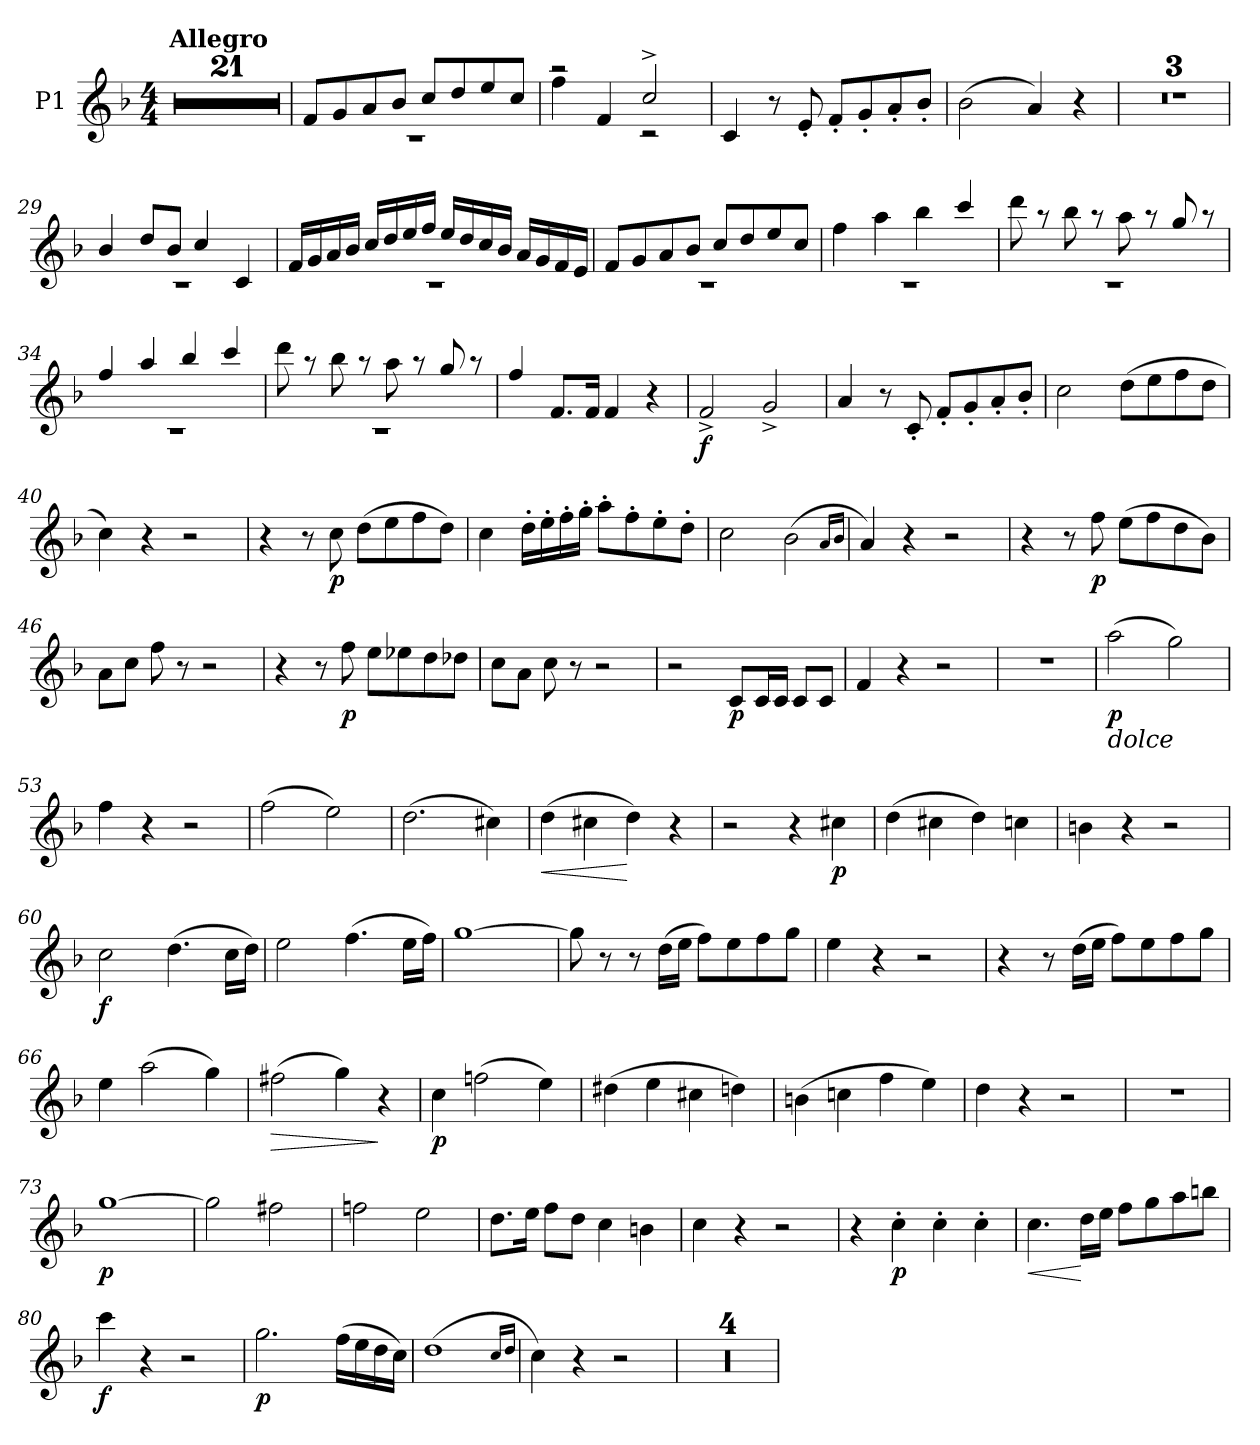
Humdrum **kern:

**kern	**dynam
*part1	*part1
*staff1	*staff1
*I"P1	*
*clefG2	*
*k[b-]	*
*F:	*
*M4/4	*
*MM120	*
=1	=1
!LO:TX:a:B:t=Allegro	!
1r	.
=2	=2
1r	.
=3	=3
1r	.
=4	=4
1r	.
=5	=5
1r	.
=6	=6
1r	.
=7	=7
1r	.
=8	=8
1r	.
=9	=9
1r	.
=10	=10
1r	.
=11	=11
1r	.
=12	=12
1r	.
=13	=13
1r	.
=14	=14
1r	.
=15	=15
1r	.
=16	=16
1r	.
=17	=17
1r	.
=18	=18
1r	.
=19	=19
1r	.
=20	=20
1r	.
=21	=21
1r	.
=22	=22
*^	*
8f!/L	1rc	.
8g!/	.	.
8a!/	.	.
8b-!/J	.	.
8cc!/L	.	.
8dd!/	.	.
8ee!/	.	.
8cc!/J	.	.
=23	=23	=23
2raa	4ff!\	.
.	4f!/	.
2cc^>/	2rd	.
*v	*v	*
!!LO:LB:g=z
=24	=24
4c/	.
8r	.
8e'</	.
8f'</L	.
8g'</	.
8a'</	.
8b-'</J	.
=25	=25
(>2b-\	.
4a/)	.
4r	.
=26	=26
1r	.
=27	=27
1r	.
=28	=28
1r	.
=29	=29
*^	*
4b-!/	1rc	.
8dd!/L	.	.
8b-!/J	.	.
4cc!/	.	.
4c!/	.	.
!!LO:LB:g=z	!!
=30	=30	=30
16f!/LL	1rc	.
16g!/	.	.
16a!/	.	.
16b-!/JJ	.	.
16cc!/LL	.	.
16dd!/	.	.
16ee!/	.	.
16ff!/JJ	.	.
16ee!/LL	.	.
16dd!/	.	.
16cc!/	.	.
16b-!/JJ	.	.
16a!/LL	.	.
16g!/	.	.
16f!/	.	.
16e!/JJ	.	.
=31	=31	=31
8f!/L	1rc	.
8g!/	.	.
8a!/	.	.
8b-!/J	.	.
8cc!/L	.	.
8dd!/	.	.
8ee!/	.	.
8cc!/J	.	.
=32	=32	=32
4ff\	1rc	.
4aa\	.	.
4bb-\	.	.
4ccc/	.	.
=33	=33	=33
8ddd\	1rc	.
8raa	.	.
8bb-\	.	.
8raa	.	.
8aa\	.	.
8raa	.	.
8gg/	.	.
8raa	.	.
=34	=34	=34
4ff/	1rc	.
4aa/	.	.
4bb-/	.	.
4ccc/	.	.
!!LO:LB:g=z	!!
=35	=35	=35
8ddd\	1rc	.
8raa	.	.
8bb-\	.	.
8raa	.	.
8aa\	.	.
8raa	.	.
8gg/	.	.
8raa	.	.
*v	*v	*
=36	=36
4ff/	.
8.f/L	.
16f/Jk	.
4f/	.
4r	.
=37	=37
!	!LO:DY:b
2f^</	f
2g^</	.
=38	=38
4a/	.
8r	.
8c'</	.
8f'</L	.
8g'</	.
8a'</	.
8b-'</J	.
=39	=39
2cc\	.
(>8dd\L	.
8ee\	.
8ff\	.
8dd\J	.
!!LO:LB:g=z
=40	=40
4cc\)	.
4r	.
2r	.
=41	=41
4r	.
8r	.
!	!LO:DY:b
8cc\	p
(>8dd\L	.
8ee\	.
8ff\	.
8dd\J)	.
=42	=42
4cc\	.
16dd'>\LL	.
16ee'>\	.
16ff'>\	.
16gg'>\JJ	.
8aa'>\L	.
8ff'>\	.
8ee'>\	.
8dd'>\J	.
=43	=43
2cc\	.
(>2b-\	.
16qa/LL	.
16qb-/JJ	.
=44	=44
4a/)	.
4r	.
2r	.
!!LO:LB:g=z
=45	=45
4r	.
8r	.
!	!LO:DY:b
8ff\	p
(>8ee\L	.
8ff\	.
8dd\	.
8b-\J)	.
=46	=46
8a\L	.
8cc\J	.
8ff\	.
8r	.
2r	.
=47	=47
4r	.
8r	.
!	!LO:DY:b
8ff\	p
8ee\L	.
8ee-X\	.
8dd\	.
8dd-X\J	.
=48	=48
8cc\L	.
8a\J	.
8cc\	.
8r	.
2r	.
=49	=49
2r	.
!	!LO:DY:b
8c/L	p
16c/L	.
16c/JJ	.
8c/L	.
8c/J	.
!!LO:LB:g=z
=50	=50
4f/	.
4r	.
2r	.
=51	=51
1r	.
=52	=52
!LO:TX:b:i:t=dolce	!
!	!LO:DY:b
(>2aa\	p
2gg\)	.
=53	=53
4ff\	.
4r	.
2r	.
=54	=54
(>2ff\	.
2ee\)	.
=55	=55
(>2.dd\	.
4cc#X\)	.
=56	=56
!	!LO:HP:b
(>4dd\	<
4cc#X\	.
4dd\)	[
4r	.
!!LO:LB:g=z
=57	=57
2r	.
4r	.
!	!LO:DY:b
4cc#X\	p
=58	=58
(>4dd\	.
4cc#X\	.
4dd\)	.
4ccn\	.
=59	=59
4bn\	.
4r	.
2r	.
=60	=60
!	!LO:DY:b
2cc\	f
(>4.dd\	.
16cc\LL	.
16dd\JJ)	.
=61	=61
2ee\	.
(>4.ff\	.
16ee\LL	.
16ff\JJ)	.
=62	=62
[1gg	.
!!LO:LB:g=z
=63	=63
8gg\]	.
8r	.
8r	.
(>16dd\LL	.
16ee\JJ	.
8ff\L)	.
8ee\	.
8ff\	.
8gg\J	.
=64	=64
4ee\	.
4r	.
2r	.
=65	=65
4r	.
8r	.
(>16dd\LL	.
16ee\JJ	.
8ff\L)	.
8ee\	.
8ff\	.
8gg\J	.
=66	=66
4ee\	.
(>2aa\	.
4gg\)	.
=67	=67
!	!LO:HP:b
(>2ff#X\	>
4gg\)	.
4r	]
!!LO:PB:g=z
=68	=68
!	!LO:DY:b
4cc\	p
(>2ffn\	.
4ee\)	.
=69	=69
(>4dd#X\	.
4ee\	.
4cc#X\	.
4ddn\)	.
=70	=70
(>4bn\	.
4ccn\	.
4ff\	.
4ee\)	.
=71	=71
4dd\	.
4r	.
2r	.
=72	=72
1r	.
=73	=73
!	!LO:DY:b
[1gg	p
!!LO:LB:g=z
=74	=74
2gg\]	.
2ff#X\	.
=75	=75
2ffn\	.
2ee\	.
=76	=76
8.dd\L	.
16ee\Jk	.
8ff\L	.
8dd\J	.
4cc\	.
4bn\	.
=77	=77
4cc\	.
4r	.
2r	.
=78	=78
4r	.
!	!LO:DY:b
4cc'>\	p
4cc'>\	.
4cc'>\	.
=79	=79
!	!LO:HP:b
4.cc\	<
16dd\LL	[
16ee\JJ	.
8ff\L	.
8gg\	.
8aa\	.
8bbn\J	.
!!LO:LB:g=z
=80	=80
!	!LO:DY:b
4ccc\	f
4r	.
2r	.
=81	=81
!	!LO:DY:b
2.gg\	p
(>16ff\LL	.
16ee\	.
16dd\	.
16cc\JJ)	.
=82	=82
(>1dd	.
16qcc/LL	.
16qdd/JJ	.
=83	=83
4cc\)	.
4r	.
2r	.
=84	=84
1r	.
=85	=85
1r	.
=86	=86
1r	.
=87	=87
1r	.
=	=
*-	*-
